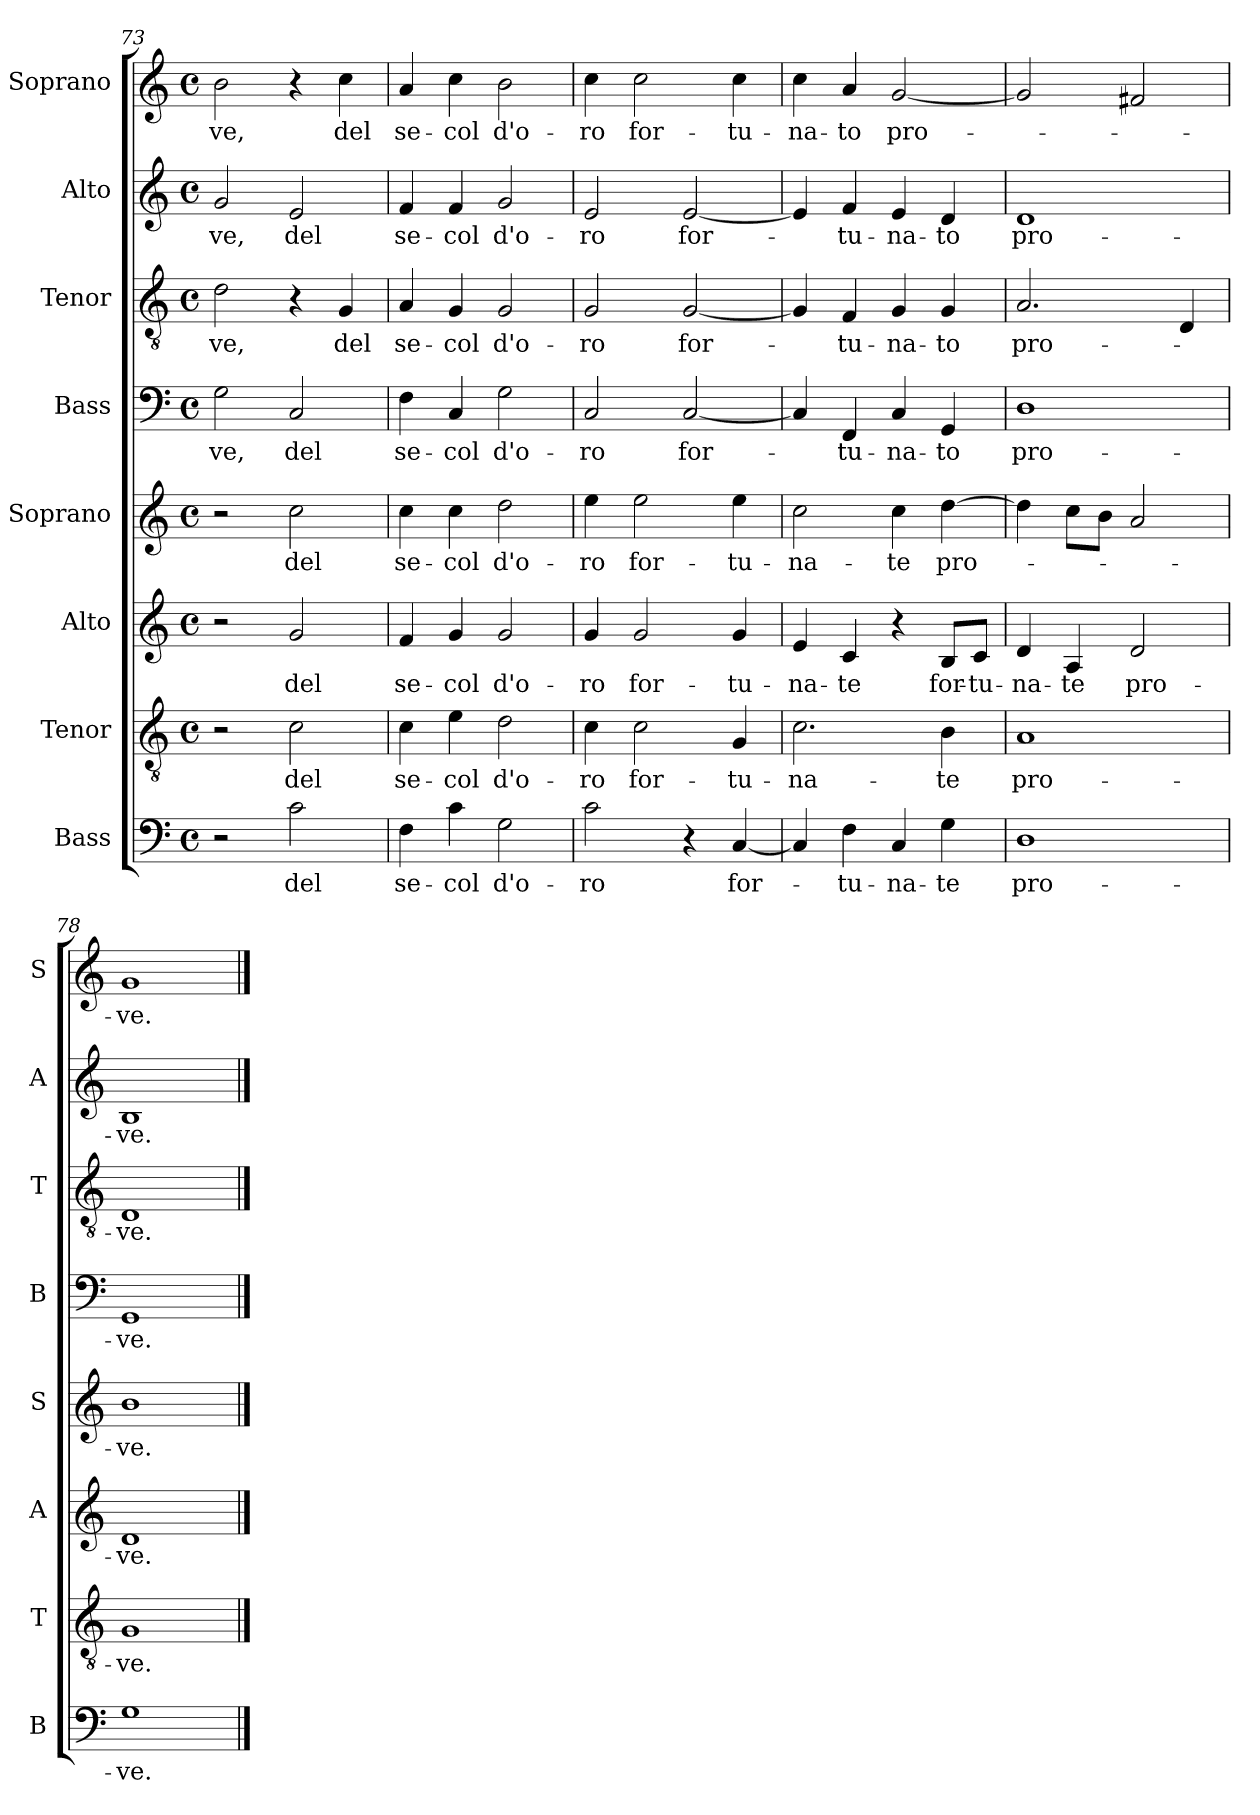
**kern	**text	**kern	**text	**kern	**text	**kern	**text	**kern	**text	**kern	**text	**kern	**text	**kern	**text
*part8	*part8	*part7	*part7	*part6	*part6	*part5	*part5	*part4	*part4	*part3	*part3	*part2	*part2	*part1	*part1
*staff8	*staff8	*staff7	*staff7	*staff6	*staff6	*staff5	*staff5	*staff4	*staff4	*staff3	*staff3	*staff2	*staff2	*staff1	*staff1
*I"Bass	*	*I"Tenor	*	*I"Alto	*	*I"Soprano	*	*I"Bass	*	*I"Tenor	*	*I"Alto	*	*I"Soprano	*
*I'B	*	*I'T	*	*I'A	*	*I'S	*	*I'B	*	*I'T	*	*I'A	*	*I'S	*
!!LO:PB:g=z
*clefF4	*	*clefGv2	*	*clefG2	*	*clefG2	*	*clefF4	*	*clefGv2	*	*clefG2	*	*clefG2	*
*k[]	*	*k[]	*	*k[]	*	*k[]	*	*k[]	*	*k[]	*	*k[]	*	*k[]	*
*C:	*	*C:	*	*C:	*	*C:	*	*C:	*	*C:	*	*C:	*	*C:	*
*M4/4	*	*M4/4	*	*M4/4	*	*M4/4	*	*M4/4	*	*M4/4	*	*M4/4	*	*M4/4	*
*met(c)	*	*met(c)	*	*met(c)	*	*met(c)	*	*met(c)	*	*met(c)	*	*met(c)	*	*met(c)	*
=73	=73	=73	=73	=73	=73	=73	=73	=73	=73	=73	=73	=73	=73	=73	=73
!	!	!	!	!	!	!	!	!	!LO:LY:b	!	!LO:LY:b	!	!LO:LY:b	!	!LO:LY:b
2r	.	2r	.	2r	.	2r	.	2G\	-ve,	2d\	-ve,	2g/	-ve,	2b\	-ve,
!	!LO:LY:b	!	!LO:LY:b	!	!LO:LY:b	!	!LO:LY:b	!	!LO:LY:b	!	!	!	!LO:LY:b	!	!
2c\	del	2c\	del	2g/	del	2cc\	del	2C/	del	4r	.	2e/	del	4r	.
!	!	!	!	!	!	!	!	!	!	!	!LO:LY:b	!	!	!	!LO:LY:b
.	.	.	.	.	.	.	.	.	.	4G/	del	.	.	4cc\	del
=74	=74	=74	=74	=74	=74	=74	=74	=74	=74	=74	=74	=74	=74	=74	=74
!	!LO:LY:b	!	!LO:LY:b	!	!LO:LY:b	!	!LO:LY:b	!	!LO:LY:b	!	!LO:LY:b	!	!LO:LY:b	!	!LO:LY:b
4F\	se-	4c\	se-	4f/	se-	4cc\	se-	4F\	se-	4A/	se-	4f/	se-	4a/	se-
!	!LO:LY:b	!	!LO:LY:b	!	!LO:LY:b	!	!LO:LY:b	!	!LO:LY:b	!	!LO:LY:b	!	!LO:LY:b	!	!LO:LY:b
4c\	-col	4e\	-col	4g/	-col	4cc\	-col	4C/	-col	4G/	-col	4f/	-col	4cc\	-col
!	!LO:LY:b	!	!LO:LY:b	!	!LO:LY:b	!	!LO:LY:b	!	!LO:LY:b	!	!LO:LY:b	!	!LO:LY:b	!	!LO:LY:b
2G\	d'o-	2d\	d'o-	2g/	d'o-	2dd\	d'o-	2G\	d'o-	2G/	d'o-	2g/	d'o-	2b\	d'o-
=75	=75	=75	=75	=75	=75	=75	=75	=75	=75	=75	=75	=75	=75	=75	=75
!	!LO:LY:b	!	!LO:LY:b	!	!LO:LY:b	!	!LO:LY:b	!	!LO:LY:b	!	!LO:LY:b	!	!LO:LY:b	!	!LO:LY:b
2c\	-ro	4c\	-ro	4g/	-ro	4ee\	-ro	2C/	-ro	2G/	-ro	2e/	-ro	4cc\	-ro
!	!	!	!LO:LY:b	!	!LO:LY:b	!	!LO:LY:b	!	!	!	!	!	!	!	!LO:LY:b
.	.	2c\	for-	2g/	for-	2ee\	for-	.	.	.	.	.	.	2cc\	for-
!	!	!	!	!	!	!	!	!	!LO:LY:b	!	!LO:LY:b	!	!LO:LY:b	!	!
4r	.	.	.	.	.	.	.	[2C/	for-	[2G/	for-	[2e/	for-	.	.
!	!LO:LY:b	!	!LO:LY:b	!	!LO:LY:b	!	!LO:LY:b	!	!	!	!	!	!	!	!LO:LY:b
[4C/	for-	4G/	-tu-	4g/	-tu-	4ee\	-tu-	.	.	.	.	.	.	4cc\	-tu-
=76	=76	=76	=76	=76	=76	=76	=76	=76	=76	=76	=76	=76	=76	=76	=76
!	!	!	!LO:LY:b	!	!LO:LY:b	!	!LO:LY:b	!	!	!	!	!	!	!	!LO:LY:b
4C/]	.	2.c\	-na-	4e/	-na-	2cc\	-na-	4C/]	.	4G/]	.	4e/]	.	4cc\	-na-
!	!LO:LY:b	!	!	!	!LO:LY:b	!	!	!	!LO:LY:b	!	!LO:LY:b	!	!LO:LY:b	!	!LO:LY:b
4F\	-tu-	.	.	4c/	-te	.	.	4FF/	-tu-	4F/	-tu-	4f/	-tu-	4a/	-to
!	!LO:LY:b	!	!	!	!	!	!LO:LY:b	!	!LO:LY:b	!	!LO:LY:b	!	!LO:LY:b	!	!LO:LY:b
4C/	-na-	.	.	4r	.	4cc\	-te	4C/	-na-	4G/	-na-	4e/	-na-	[2g/	pro-
!	!LO:LY:b	!	!LO:LY:b	!	!LO:LY:b	!	!LO:LY:b	!	!LO:LY:b	!	!LO:LY:b	!	!LO:LY:b	!	!
4G\	-te	4B\	-te	8B/L	for-	[4dd\	pro-	4GG/	-to	4G/	-to	4d/	-to	.	.
!	!	!	!	!	!LO:LY:b	!	!	!	!	!	!	!	!	!	!
.	.	.	.	8c/J	-tu-	.	.	.	.	.	.	.	.	.	.
=77	=77	=77	=77	=77	=77	=77	=77	=77	=77	=77	=77	=77	=77	=77	=77
!	!LO:LY:b	!	!LO:LY:b	!	!LO:LY:b	!	!	!	!LO:LY:b	!	!LO:LY:b	!	!LO:LY:b	!	!
1D	pro-	1A	pro-	4d/	-na-	4dd\]	.	1D	pro-	2.A/	pro-	1d	pro-	2g/]	.
!	!	!	!	!	!LO:LY:b	!	!	!	!	!	!	!	!	!	!
.	.	.	.	4A/	-te	8cc\L	.	.	.	.	.	.	.	.	.
.	.	.	.	.	.	8b\J	.	.	.	.	.	.	.	.	.
!	!	!	!	!	!LO:LY:b	!	!	!	!	!	!	!	!	!	!
.	.	.	.	2d/	pro-	2a/	.	.	.	.	.	.	.	2f#X/	.
.	.	.	.	.	.	.	.	.	.	4D/	.	.	.	.	.
=78	=78	=78	=78	=78	=78	=78	=78	=78	=78	=78	=78	=78	=78	=78	=78
!	!LO:LY:b	!	!LO:LY:b	!	!LO:LY:b	!	!LO:LY:b	!	!LO:LY:b	!	!LO:LY:b	!	!LO:LY:b	!	!LO:LY:b
1G	-ve.	1G	-ve.	1d	-ve.	1b	-ve.	1GG	-ve.	1D	-ve.	1B	-ve.	1g	-ve.
==	==	==	==	==	==	==	==	==	==	==	==	==	==	==	==
*-	*-	*-	*-	*-	*-	*-	*-	*-	*-	*-	*-	*-	*-	*-	*-
